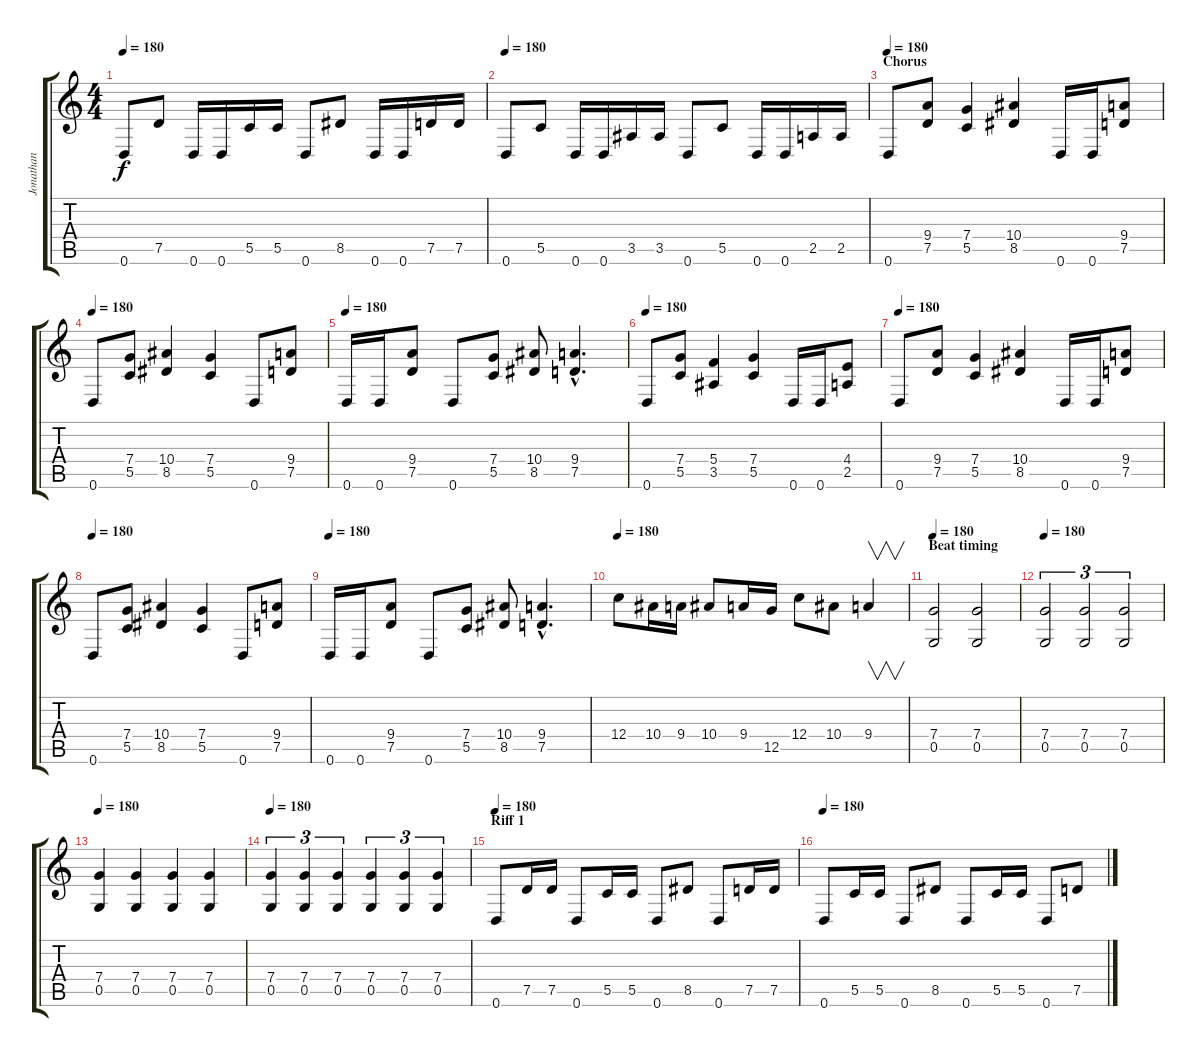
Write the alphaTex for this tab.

\track ("Jonathan" "Jonathan") {instrument distortionguitar}
\staff {score tabs}
\tuning (D4 A3 F3 C3 G2 D2) {hide}
\ts (4 4)
\tempo 180
\clef g2
\ks c
0.6.8{dy f} 7.5.8 0.6.16 0.6.16 5.5.16 5.5.16 0.6.8 8.5.8 0.6.16 0.6.16 7.5.16 7.5.16 |
\tempo 180
0.6.8 5.5.8 0.6.16 0.6.16 3.5.16 3.5.16 0.6.8 5.5.8 0.6.16 0.6.16 2.5.16 2.5.16 |
\section ("" "Chorus")
\tempo 180
0.6.8 (9.4 7.5).8 (7.4 5.5).4 (10.4 8.5).4 0.6.16 0.6.16 (9.4 7.5).8 |
\tempo 180
0.6.8 (7.4 5.5).8 (10.4 8.5).4 (7.4 5.5).4 0.6.8 (9.4 7.5).8 |
\tempo 180
0.6.16 0.6.16 (9.4 7.5).8 0.6.8 (7.4 5.5).8 (10.4 8.5).8 (9.4{hac} 7.5{hac}).4{d} |
\tempo 180
0.6.8 (7.4 5.5).8 (5.4 3.5).4 (7.4 5.5).4 0.6.16 0.6.16 (4.4 2.5).8 |
\tempo 180
0.6.8 (9.4 7.5).8 (7.4 5.5).4 (10.4 8.5).4 0.6.16 0.6.16 (9.4 7.5).8 |
\tempo 180
0.6.8 (7.4 5.5).8 (10.4 8.5).4 (7.4 5.5).4 0.6.8 (9.4 7.5).8 |
\tempo 180
0.6.16 0.6.16 (9.4 7.5).8 0.6.8 (7.4 5.5).8 (10.4 8.5).8 (9.4{hac} 7.5{hac}).4{d} |
\tempo 180
12.4.8 10.4.16 9.4.16 10.4.8 9.4.16 12.5.16 12.4.8 10.4.8 9.4.4{v} |
\section ("" "Beat timing")
\tempo 180
(7.4 0.5).2 (7.4 0.5).2 |
\tempo 180
(7.4 0.5).2{tu (3 2)} (7.4 0.5).2{tu (3 2)} (7.4 0.5).2{tu (3 2)} |
\tempo 180
(7.4 0.5).4 (7.4 0.5).4 (7.4 0.5).4 (7.4 0.5).4 |
\tempo 180
(7.4 0.5).4{tu (3 2)} (7.4 0.5).4{tu (3 2)} (7.4 0.5).4{tu (3 2)} (7.4 0.5).4{tu (3 2)} (7.4 0.5).4{tu (3 2)} (7.4 0.5).4{tu (3 2)} |
\section ("" "Riff 1")
\tempo 180
0.6.8 7.5.16 7.5.16 0.6.8 5.5.16 5.5.16 0.6.8 8.5.8 0.6.8 7.5.16 7.5.16 |
\tempo 180
0.6.8 5.5.16 5.5.16 0.6.8 8.5.8 0.6.8 5.5.16 5.5.16 0.6.8 7.5.8
